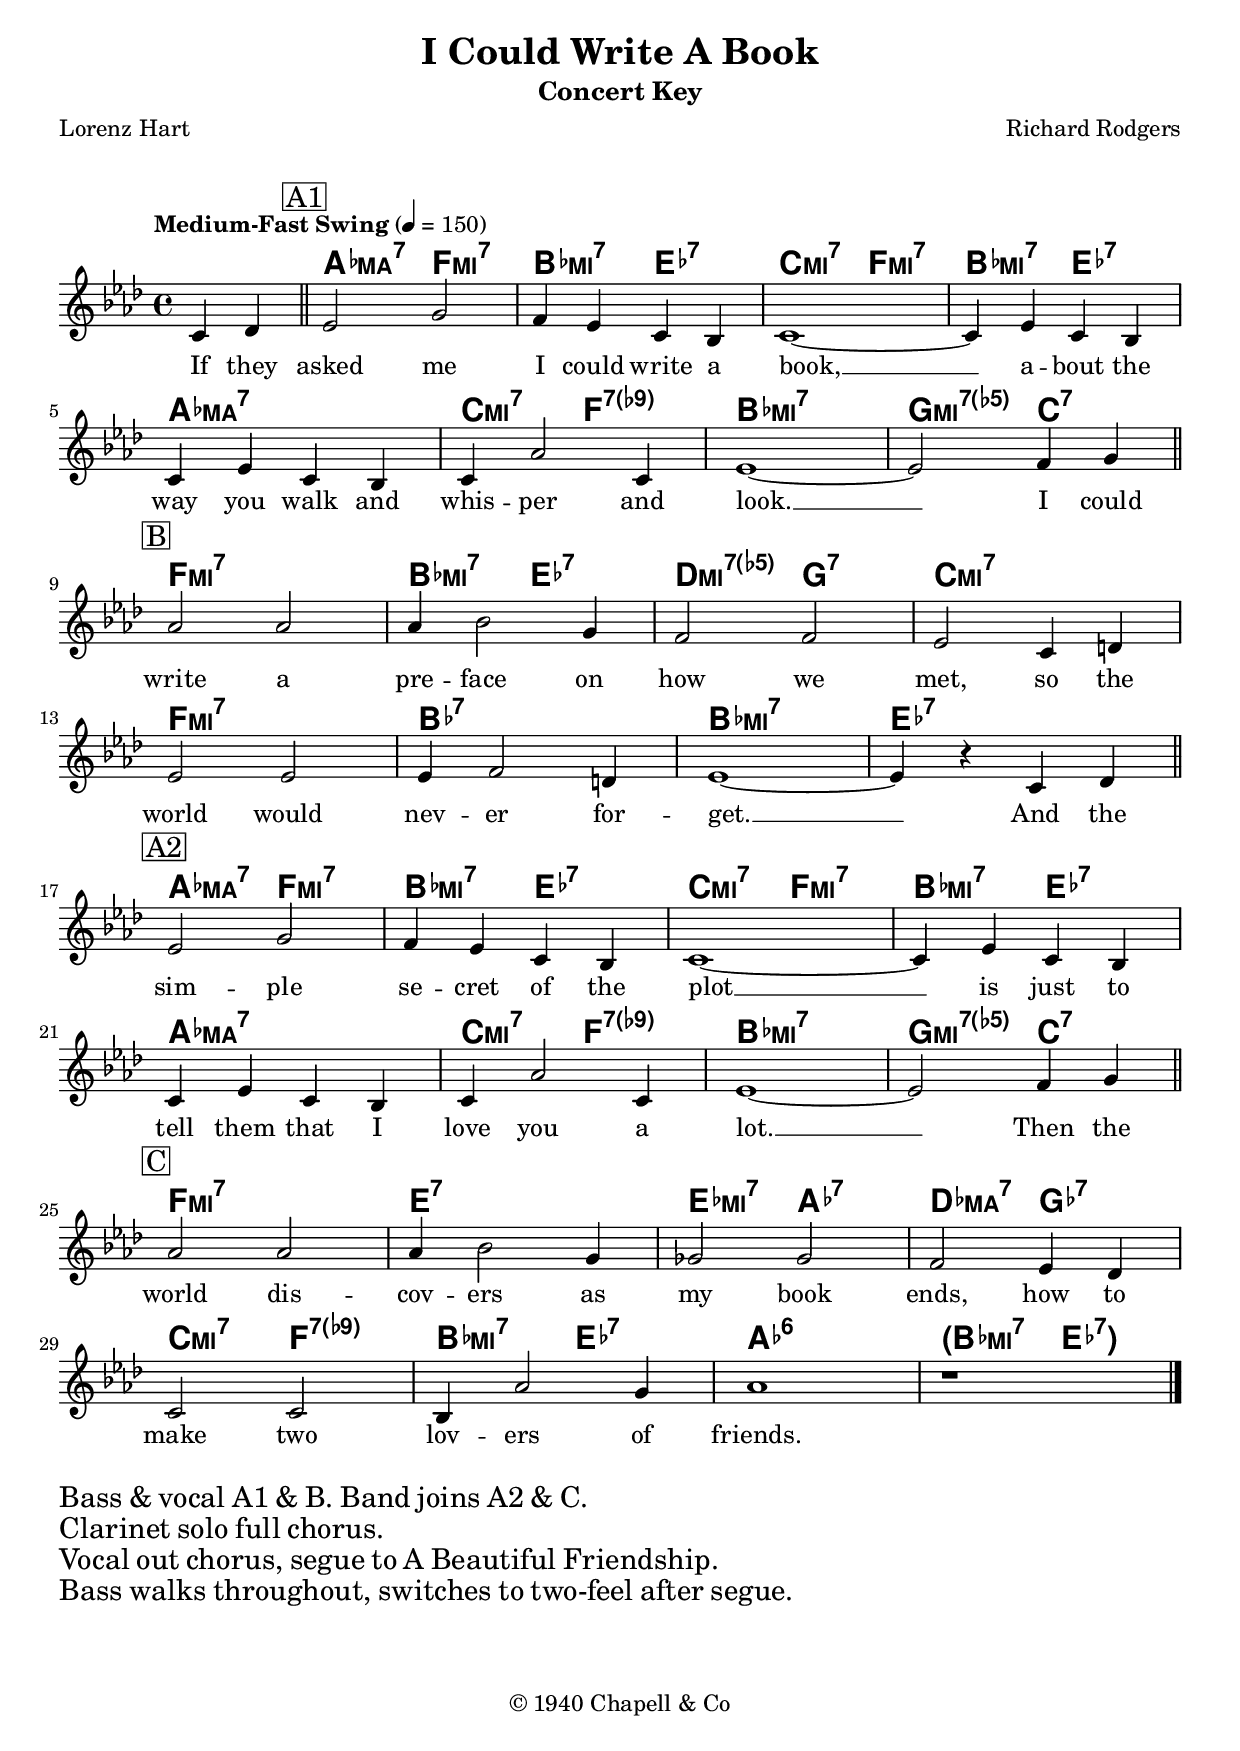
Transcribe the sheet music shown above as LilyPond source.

\version "2.24.0"

\include "english.ly"

instrument = "Concert Key"
whatKey = af,
whatClef = "treble"

%% -*- Mode: LilyPond -*-

\include "lead-sheets.ily"

\header {
  title = "I Could Write A Book"
  subtitle = \instrument
  poet = "Lorenz Hart"
  composer = "Richard Rodgers"
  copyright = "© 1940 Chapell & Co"
}

refrainLyrics = \lyricmode {
  If they asked me I could write a book, __
  a -- bout the way you walk and whis -- per and look. __
  I could write a pre -- face on how we met,
  so the world would nev -- er for -- get. __
  And the sim -- ple se -- cret of the plot __
  is just to tell them that I love you a lot. __
  Then the world dis -- cov -- ers as my book ends,
  how to
  make two lov -- ers of friends.
}

refrainChords = \chordmode {

  s2

  c2:maj7 a2:m7 d2:m7 g2:7 e2:m7 a2:m7 d2:m7 g2:7
  c1:maj7 e2:m7 a2:7.9- d1:m7 b2:m7.5- e2:7
  
  a1:m7 d2:m7 g2:7 fs2:m7.5- b2:7 e1:m7
  a1:m7 d1:7 d1:m7 g1:7

  c2:maj7 a2:m7 d2:m7 g2:7 e2:m7 a2:m7 d2:m7 g2:7
  c1:maj7 e2:m7 a2:7.9- d1:m7 b2:m7.5- e2:7
  
  a1:m7 af1:7 g2:m7 c2:7 f2:maj7 bf2:7
  e2:m7 a2:7.9- d2:m7 g2:7 c1:6
  
  \set chordNameFunction = #begin-parenthesis-ignatzek-chord-names 
  d2:m7
  \set chordNameFunction = #end-parenthesis-ignatzek-chord-names 
  g2:7
  \unset chordNameFunction
}

refrainKey = c

refrainMelody = \relative c' {
  \time 4/4
  \key \refrainKey \major
  \clef \whatClef
  \tempo "Medium-Fast Swing" 4 = 150

  \partial 2
  e4 f
  \bar "||"
  \mark \markup{ \box A1 }
  g2 b | a4 g e d | e1~ | e4 g e d |
  \break
  e4 g e d | e c'2 e,4 | g1~ | g2 a4 b
  \bar "||"
  \break


  \mark \markup{ \box B }
  c2 c | c4 d2 b4 | a2 a | g e4 fs |
  \break
  g2 g | g4 a2 fs4 | g1~ | g4 r4 e f |
  \bar "||"
  \break
  
  \mark \markup{ \box A2 }
  g2 b | a4 g e d | e1~ | e4 g e d |
  \break
  e4 g e d | e c'2 e,4 | g1~ | g2 a4 b |
  \bar "||"
  \break

  \mark \markup{ \box C }
  c2 c | c4 d2 b4 | bf2 bf | a g4 f |
  \break
  e2 e | d4 c'2 b4 | c1 | r1

  \bar "|."
}

\include "paper.ily"

\markup {
  % Leave a gap after the header
  \vspace #1
}

\include "refrain.ily"

performanceNotes =
\markup {
  \column {
    \line { \huge { Bass & vocal A1 & B. Band joins A2 & C.  } }
    \line { \huge { Clarinet solo full chorus. } }
    \line { \huge { Vocal out chorus, segue to A Beautiful Friendship. } }
    \line { \huge { Bass walks throughout, switches to two-feel after segue. } }
  }
}

\include "notes.ily"

